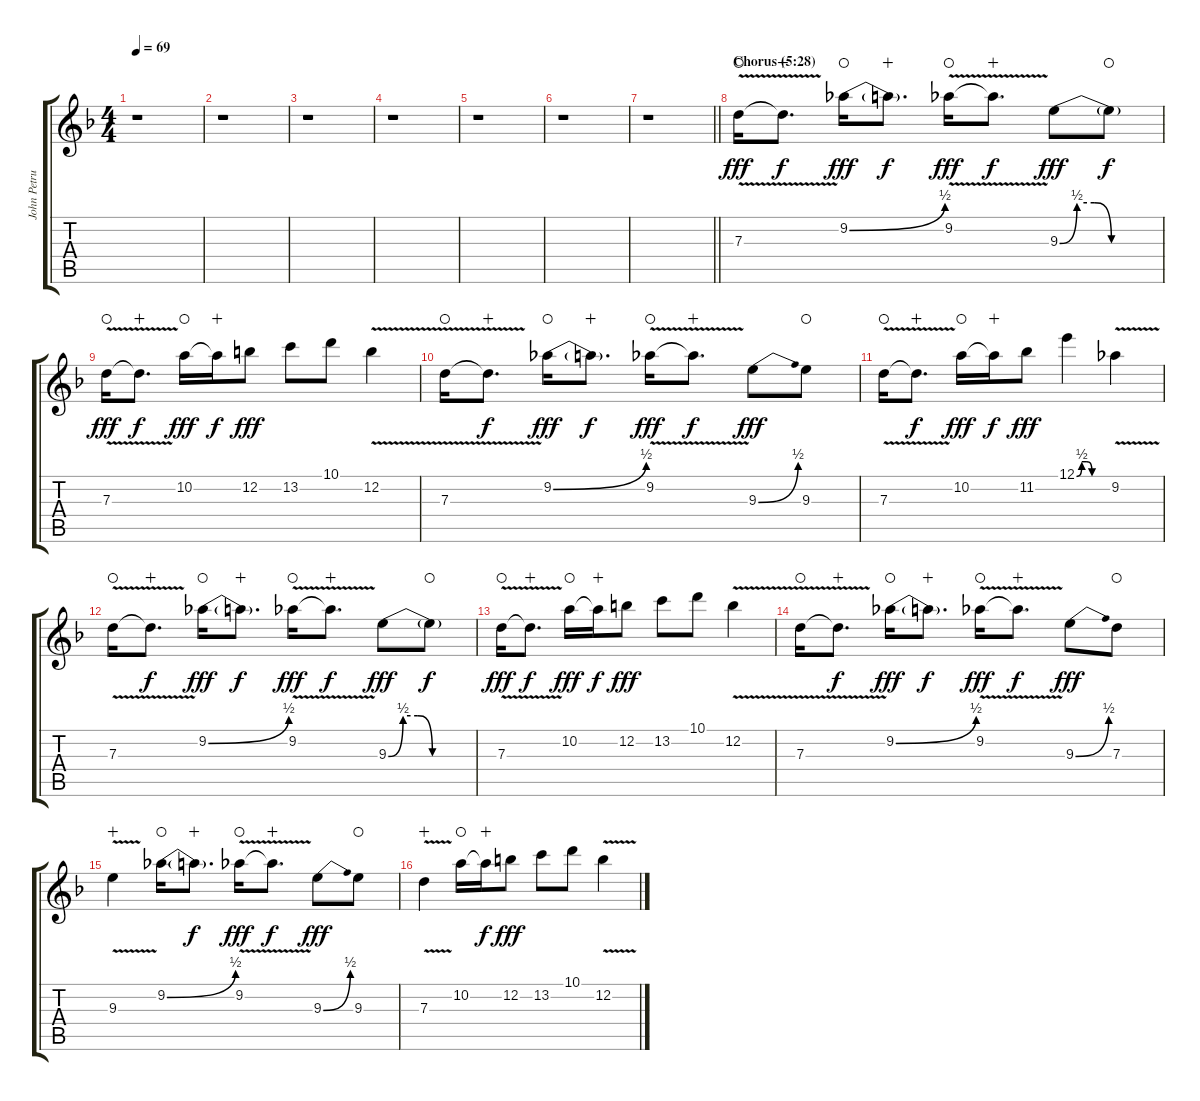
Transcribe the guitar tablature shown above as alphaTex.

\track ("John Petrucci Lead" "John Petru") {instrument overdrivenguitar}
\staff {score tabs}
\tuning (E4 B3 G3 D3 A2 E2) {hide}
\ts (4 4)
\tempo 69
\clef g2
\ks dminor
r.1{dy mp} |
r.1 |
r.1 |
r.1 |
r.1 |
r.1 |
\barLineRight lightlight
r.1 |
\section ("" "Chorus (5:28)")
7.3{v}.16{dy fff volume 16 waho} 7.3{t}.8{d dy f wahc} 9.2{be (bend 0 0 60 2)}.16{dy fff waho} 9.2{t}.8{d dy f wahc} 9.2{v}.16{dy fff waho} 9.2{t}.8{d dy f wahc} 9.3{be (custom 0 0 10 2 20 2 30 0 60 0)}.8{dy fff} 9.3{t}.8{dy f waho} |
7.3{v}.16{dy fff waho} 7.3{t}.8{d dy f wahc} 10.2.16{dy fff waho} 10.2{t}.16{dy f wahc} 12.2.8{dy fff} 13.2.8 10.1.8 12.2{v}.4 |
7.3{v}.16{waho} 7.3{t}.8{d dy f wahc} 9.2{be (bend 0 0 60 2)}.16{dy fff waho} 9.2{t}.8{d dy f wahc} 9.2{v}.16{dy fff waho} 9.2{t}.8{d dy f wahc} 9.3{be (bend 0 0 60 2)}.8{dy fff} 9.3.8{waho} |
7.3{v}.16{waho} 7.3{t}.8{d dy f wahc} 10.2.16{dy fff waho} 10.2{t}.16{dy f wahc} 11.2.8{dy fff} 12.1{be (custom 0 0 10 2 20 2 30 0 60 0)}.4 9.2{v}.4 |
7.3{v}.16{waho} 7.3{t}.8{d dy f wahc} 9.2{be (bend 0 0 60 2)}.16{dy fff waho} 9.2{t}.8{d dy f wahc} 9.2{v}.16{dy fff waho} 9.2{t}.8{d dy f wahc} 9.3{be (custom 0 0 10 2 20 2 30 0 60 0)}.8{dy fff} 9.3{t}.8{dy f waho} |
7.3{v}.16{dy fff waho} 7.3{t}.8{d dy f wahc} 10.2.16{dy fff waho} 10.2{t}.16{dy f wahc} 12.2.8{dy fff} 13.2.8 10.1.8 12.2{v}.4 |
7.3{v}.16{waho} 7.3{t}.8{d dy f wahc} 9.2{be (bend 0 0 60 2)}.16{dy fff waho} 9.2{t}.8{d dy f wahc} 9.2{v}.16{dy fff waho} 9.2{t}.8{d dy f wahc} 9.3{be (bend 0 0 60 2)}.8{dy fff} 7.3.8{waho} |
9.3{v}.4{wahc} 9.2{be (bend 0 0 60 2)}.16{waho} 9.2{t}.8{d dy f wahc} 9.2{v}.16{dy fff waho} 9.2{t}.8{d dy f wahc} 9.3{be (bend 0 0 60 2)}.8{dy fff} 9.3.8{waho} |
7.3{v}.4{wahc} 10.2.16{waho} 10.2{t}.16{dy f wahc} 12.2.8{dy fff} 13.2.8 10.1.8 12.2{v}.4
